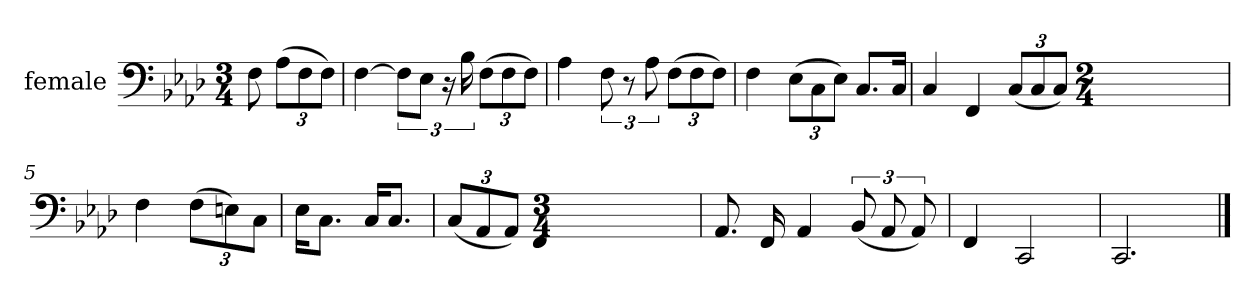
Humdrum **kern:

**kern
*part1
*staff1
*I"female
*clefF4
*k[b-e-a-d-]
*M3/4
*MM72
=
8F
(12A-\L
12F\
12F\J)
=1
[4F
12F\L]
12E-\J
24r
24B-
(12F\L
12F\
12F\J)
=2
4A-
12F
12r
12A-
(12F\L
12F\
12F\J)
=3
4F
(12E-\L
12C\
12E-\J)
8.C/L
16C/Jk
=4
4C
4FF
(12C/L
12C/
12C/J)
*M2/4
=5
4F
(12F\L
12En\)
12C\J
=6
16E-\KL
8.C\J
16C/KL
8.C/J
=7
(12C/L
12AA-/
12AA-/J)
4FF
*M3/4
=8
8.AA-
16FF
4AA-
(12BB-
12AA-
12AA-)
=9
4FF
2CC
=10
2.CC
==
*-
